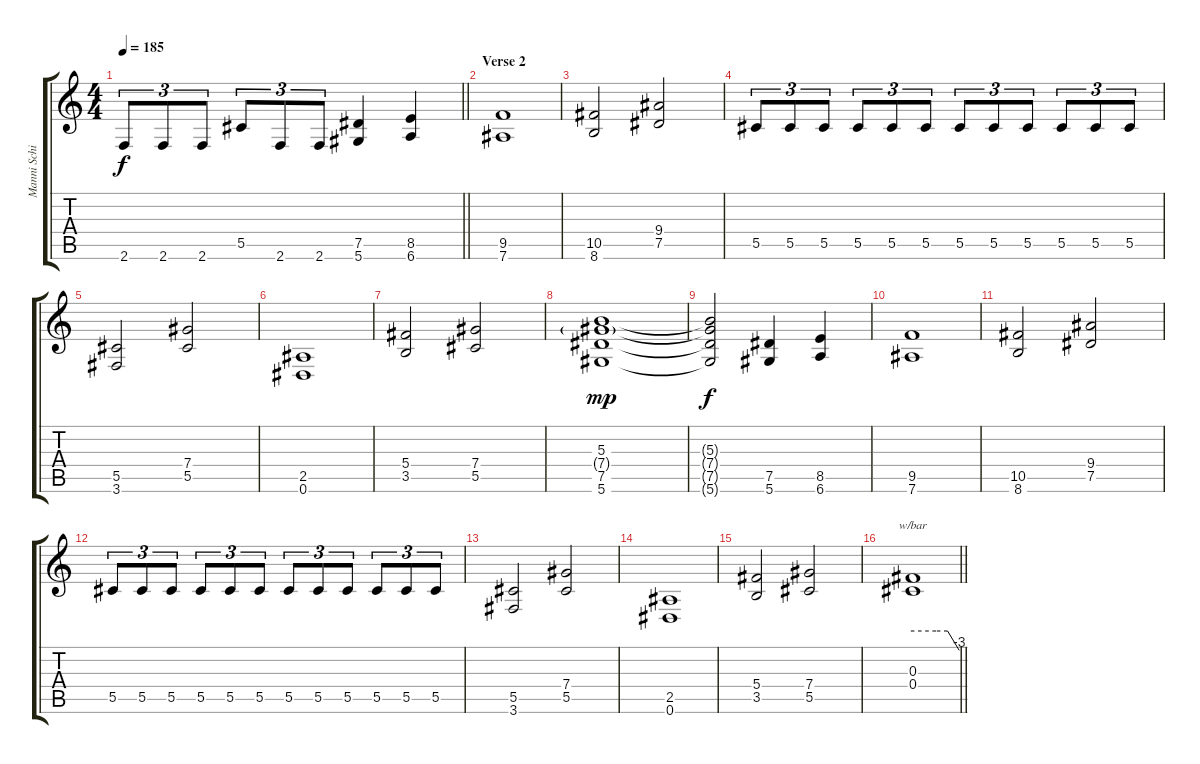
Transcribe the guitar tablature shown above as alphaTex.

\track ("Manni Schimidt (lead guitar)" "Manni Schi") {instrument distortionguitar}
\staff {score tabs}
\tuning (Eb4 Bb3 Gb3 Db3 Ab2 Eb2) {hide}
\ts (4 4)
\tempo 185
\clef g2
\barLineRight lightlight
\ks c
2.6.8{tu (3 2) dy f} 2.6.8{tu (3 2)} 2.6.8{tu (3 2)} 5.5.8{tu (3 2)} 2.6.8{tu (3 2)} 2.6.8{tu (3 2)} (7.5 5.6).4 (8.5 6.6).4 |
\section ("" "Verse 2")
(9.5 7.6).1 |
(10.5 8.6).2 (9.4 7.5).2 |
5.5.8{tu (3 2)} 5.5.8{tu (3 2)} 5.5.8{tu (3 2)} 5.5.8{tu (3 2)} 5.5.8{tu (3 2)} 5.5.8{tu (3 2)} 5.5.8{tu (3 2)} 5.5.8{tu (3 2)} 5.5.8{tu (3 2)} 5.5.8{tu (3 2)} 5.5.8{tu (3 2)} 5.5.8{tu (3 2)} |
(5.5 3.6).2 (7.4 5.5).2 |
(2.5 0.6).1 |
(5.4 3.5).2 (7.4 5.5).2 |
(5.3 7.4{g} 7.5 5.6).1{dy mp} |
(5.3{t} 7.4{t} 7.5{t} 5.6{t}).2{dy f} (7.5 5.6).4 (8.5 6.6).4 |
(9.5 7.6).1 |
(10.5 8.6).2 (9.4 7.5).2 |
5.5.8{tu (3 2)} 5.5.8{tu (3 2)} 5.5.8{tu (3 2)} 5.5.8{tu (3 2)} 5.5.8{tu (3 2)} 5.5.8{tu (3 2)} 5.5.8{tu (3 2)} 5.5.8{tu (3 2)} 5.5.8{tu (3 2)} 5.5.8{tu (3 2)} 5.5.8{tu (3 2)} 5.5.8{tu (3 2)} |
(5.5 3.6).2 (7.4 5.5).2 |
(2.5 0.6).1 |
(5.4 3.5).2 (7.4 5.5).2 |
\barLineRight lightlight
(0.3 0.4).1{tbe (custom default 0 0 30 0 45 0 60 -12)}
